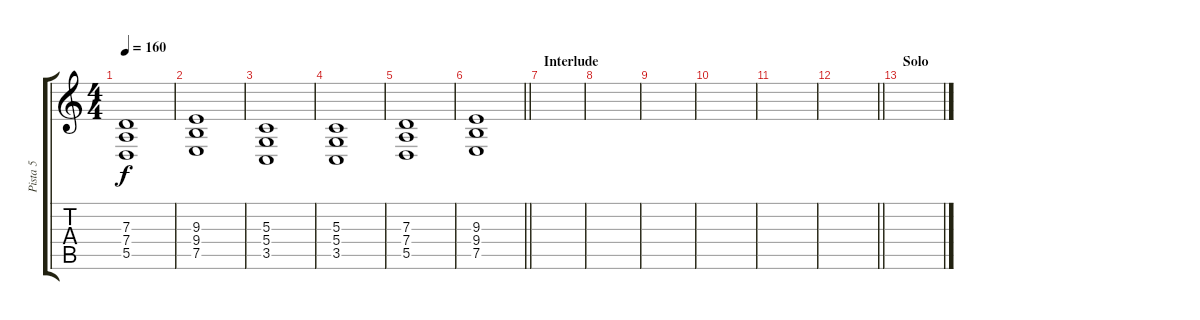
\track ("Pista 5" "Pista 5") {instrument fx7echoes}
\staff {score tabs}
\tuning (E4 B3 G3 D3 A2 E2) {hide}
\ts (4 4)
\tempo 160
\clef g2
\ks c
(7.3 7.4 5.5).1{dy f} |
(9.3 9.4 7.5).1 |
(5.3 5.4 3.5).1 |
(5.3 5.4 3.5).1 |
(7.3 7.4 5.5).1 |
\barLineRight lightlight
(9.3 9.4 7.5).1 |
\section ("" "Interlude")
|
|
|
|
|
\barLineRight lightlight
|
\section ("" "Solo")
